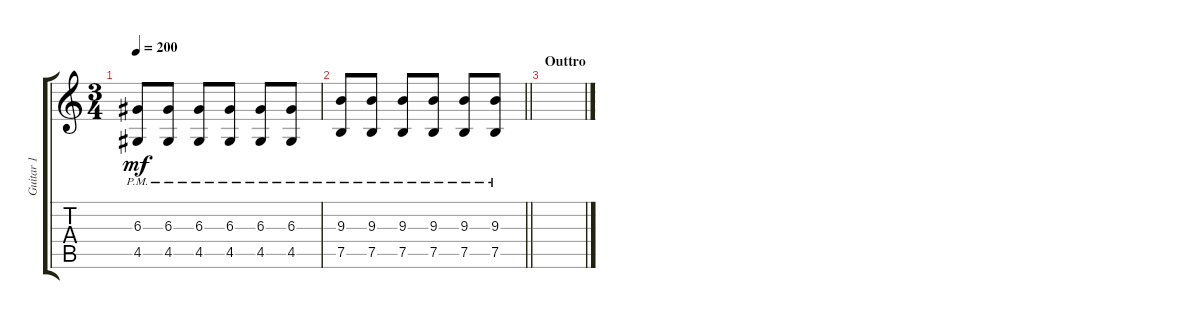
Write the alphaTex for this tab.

\track ("Guitar 1" "Guitar 1") {instrument distortionguitar}
\staff {score tabs}
\tuning (B3 Gb3 D3 A2 E2 B1) {hide}
\ts (3 4)
\tempo 200
\clef g2
\ks c
(6.3{pm} 4.5{pm}).8{dy mf} (6.3{pm} 4.5{pm}).8 (6.3{pm} 4.5{pm}).8 (6.3{pm} 4.5{pm}).8 (6.3{pm} 4.5{pm}).8 (6.3{pm} 4.5{pm}).8 |
\barLineRight lightlight
(9.3{pm} 7.5{pm}).8 (9.3{pm} 7.5{pm}).8 (9.3{pm} 7.5{pm}).8 (9.3{pm} 7.5{pm}).8 (9.3{pm} 7.5{pm}).8 (9.3{pm} 7.5{pm}).8 |
\section ("" "Outtro")
